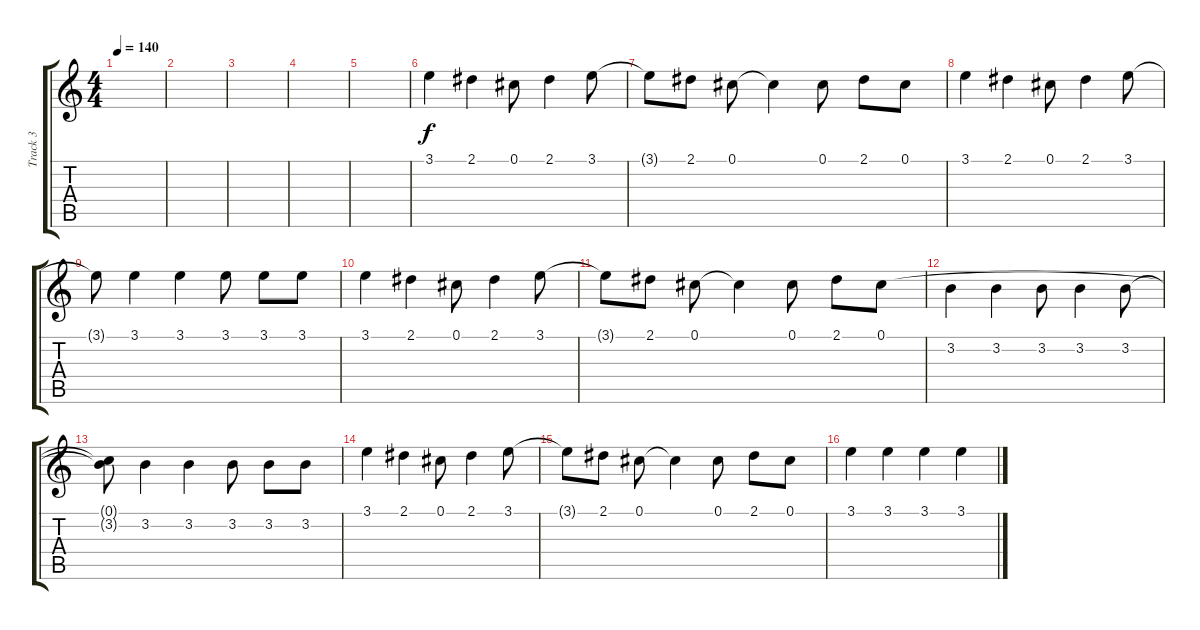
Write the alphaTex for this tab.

\track ("Track 3" "Track 3") {instrument electricguitarclean}
\staff {score tabs}
\tuning (Db4 Ab3 E3 B2 Gb2 Db2) {hide}
\ts (4 4)
\tempo 140
\clef g2
\ks c
|
|
|
|
|
3.1.4 2.1.4 0.1.8 2.1.4 3.1.8 |
3.1{t}.8 2.1.8 0.1.8 0.1{t}.4 0.1.8 2.1.8 0.1.8 |
3.1.4 2.1.4 0.1.8 2.1.4 3.1.8 |
3.1{t}.8 3.1.4 3.1.4 3.1.8 3.1.8 3.1.8 |
3.1.4 2.1.4 0.1.8 2.1.4 3.1.8 |
3.1{t}.8 2.1.8 0.1.8 0.1{t}.4 0.1.8 2.1.8 0.1.8 |
3.2.4 3.2.4 3.2.8 3.2.4 3.2.8 |
(0.1{t} 3.2{t}).8 3.2.4 3.2.4 3.2.8 3.2.8 3.2.8 |
3.1.4 2.1.4 0.1.8 2.1.4 3.1.8 |
3.1{t}.8 2.1.8 0.1.8 0.1{t}.4 0.1.8 2.1.8 0.1.8 |
3.1.4 3.1.4 3.1.4 3.1.4
